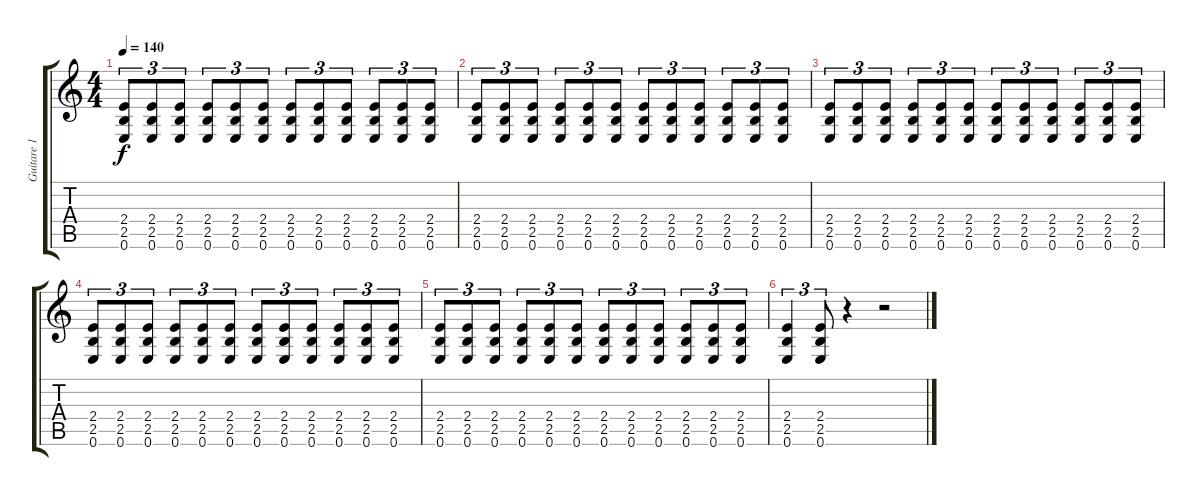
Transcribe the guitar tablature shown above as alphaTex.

\track ("Guitare 1" "Guitare 1") {instrument distortionguitar}
\staff {score tabs}
\tuning (E4 B3 G3 D3 A2 E2) {hide}
\ts (4 4)
\tempo 140
\clef g2
\ks c
(2.4 2.5 0.6).8{tu (3 2) dy f} (2.4 2.5 0.6).8{tu (3 2)} (2.4 2.5 0.6).8{tu (3 2)} (2.4 2.5 0.6).8{tu (3 2)} (2.4 2.5 0.6).8{tu (3 2)} (2.4 2.5 0.6).8{tu (3 2)} (2.4 2.5 0.6).8{tu (3 2)} (2.4 2.5 0.6).8{tu (3 2)} (2.4 2.5 0.6).8{tu (3 2)} (2.4 2.5 0.6).8{tu (3 2)} (2.4 2.5 0.6).8{tu (3 2)} (2.4 2.5 0.6).8{tu (3 2)} |
(2.4 2.5 0.6).8{tu (3 2)} (2.4 2.5 0.6).8{tu (3 2)} (2.4 2.5 0.6).8{tu (3 2)} (2.4 2.5 0.6).8{tu (3 2)} (2.4 2.5 0.6).8{tu (3 2)} (2.4 2.5 0.6).8{tu (3 2)} (2.4 2.5 0.6).8{tu (3 2)} (2.4 2.5 0.6).8{tu (3 2)} (2.4 2.5 0.6).8{tu (3 2)} (2.4 2.5 0.6).8{tu (3 2)} (2.4 2.5 0.6).8{tu (3 2)} (2.4 2.5 0.6).8{tu (3 2)} |
(2.4 2.5 0.6).8{tu (3 2)} (2.4 2.5 0.6).8{tu (3 2)} (2.4 2.5 0.6).8{tu (3 2)} (2.4 2.5 0.6).8{tu (3 2)} (2.4 2.5 0.6).8{tu (3 2)} (2.4 2.5 0.6).8{tu (3 2)} (2.4 2.5 0.6).8{tu (3 2)} (2.4 2.5 0.6).8{tu (3 2)} (2.4 2.5 0.6).8{tu (3 2)} (2.4 2.5 0.6).8{tu (3 2)} (2.4 2.5 0.6).8{tu (3 2)} (2.4 2.5 0.6).8{tu (3 2)} |
(2.4 2.5 0.6).8{tu (3 2)} (2.4 2.5 0.6).8{tu (3 2)} (2.4 2.5 0.6).8{tu (3 2)} (2.4 2.5 0.6).8{tu (3 2)} (2.4 2.5 0.6).8{tu (3 2)} (2.4 2.5 0.6).8{tu (3 2)} (2.4 2.5 0.6).8{tu (3 2)} (2.4 2.5 0.6).8{tu (3 2)} (2.4 2.5 0.6).8{tu (3 2)} (2.4 2.5 0.6).8{tu (3 2)} (2.4 2.5 0.6).8{tu (3 2)} (2.4 2.5 0.6).8{tu (3 2)} |
(2.4 2.5 0.6).8{tu (3 2)} (2.4 2.5 0.6).8{tu (3 2)} (2.4 2.5 0.6).8{tu (3 2)} (2.4 2.5 0.6).8{tu (3 2)} (2.4 2.5 0.6).8{tu (3 2)} (2.4 2.5 0.6).8{tu (3 2)} (2.4 2.5 0.6).8{tu (3 2)} (2.4 2.5 0.6).8{tu (3 2)} (2.4 2.5 0.6).8{tu (3 2)} (2.4 2.5 0.6).8{tu (3 2)} (2.4 2.5 0.6).8{tu (3 2)} (2.4 2.5 0.6).8{tu (3 2)} |
(2.4 2.5 0.6).4{tu (3 2)} (2.4 2.5 0.6).8{tu (3 2)} r.4 r.2
